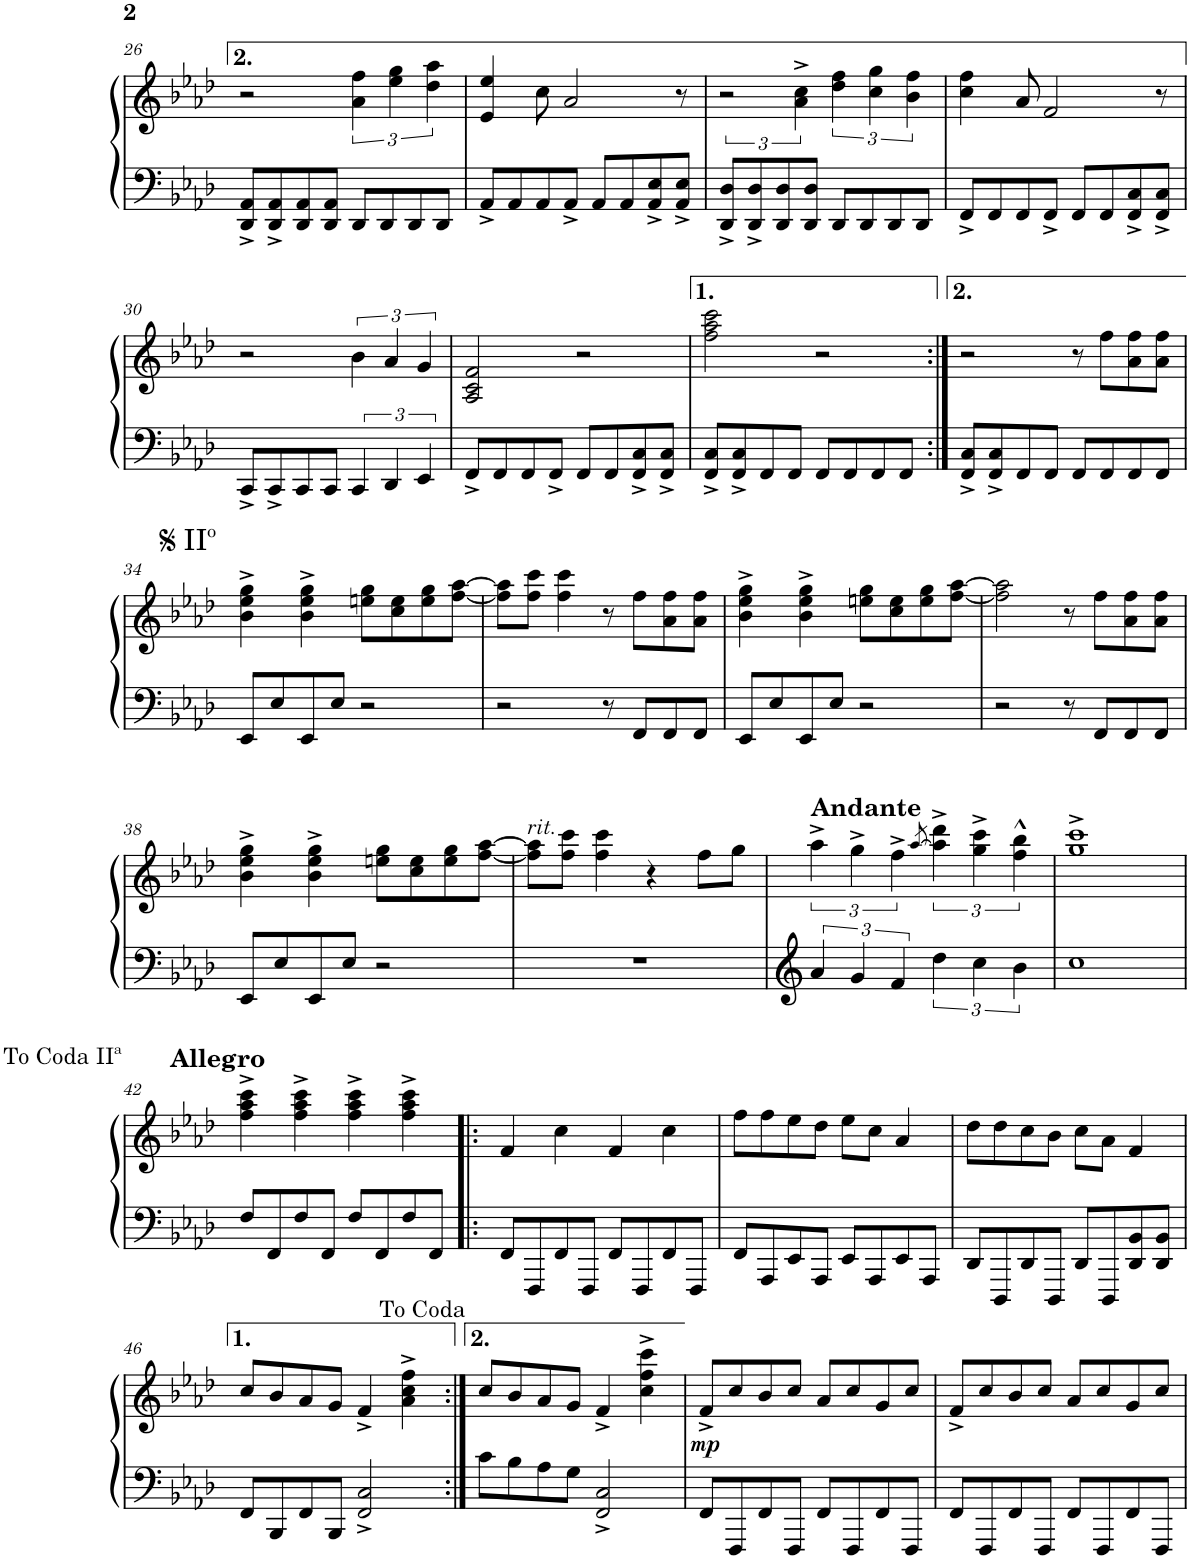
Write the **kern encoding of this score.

**kern	**kern	**dynam
*part1	*part1	*part1
*staff2	*staff1	*staff1/2
*I"Piano	*	*
*I'Pno.	*	*
!!LO:PB:g=z
*clefF4	*clefG2	*
*k[b-e-a-d-]	*k[b-e-a-d-]	*
*M4/4	*M4/4	*
=26	=26	=26
8DD-/^ 8AA-/^L	2r	.
8DD-/^ 8AA-/^	.	.
8DD-/ 8AA-/	.	.
8DD-/ 8AA-/J	.	.
8DD-/L	6a-\ 6ff\	.
8DD-/	.	.
.	6ee-\ 6gg\	.
8DD-/	.	.
.	6dd-\ 6aa-\	.
8DD-/J	.	.
=27	=27	=27
8AA-^/L	4e-/ 4ee-/	.
8AA-/	.	.
8AA-/	8cc\	.
8AA-^/J	2a-/	.
8AA-/L	.	.
8AA-/	.	.
8AA-/^ 8E-/^	.	.
8AA-/^ 8E-/^J	8r	.
=28	=28	=28
8DD-/^ 8D-/^L	3r	.
8DD-/^ 8D-/^	.	.
8DD-/ 8D-/	.	.
.	6a-\^ 6cc\^	.
8DD-/ 8D-/J	.	.
8DD-/L	6dd-\ 6ff\	.
8DD-/	.	.
.	6cc\ 6gg\	.
8DD-/	.	.
.	6b-\ 6ff\	.
8DD-/J	.	.
=29	=29	=29
8FF^/L	4cc\ 4ff\	.
8FF/	.	.
8FF/	8a-/	.
8FF^/J	2f/	.
8FF/L	.	.
8FF/	.	.
8FF/^ 8C/^	.	.
8FF/^ 8C/^J	8r	.
!!LO:LB:g=z
=30	=30	=30
8CC^/L	2r	.
8CC^/	.	.
8CC/	.	.
8CC/J	.	.
6CC/	6b-\	.
6DD-/	6a-/	.
6EE-/	6g/	.
=31	=31	=31
8FF^/L	2A-/ 2c/ 2f/	.
8FF/	.	.
8FF/	.	.
8FF^/J	.	.
8FF/L	2r	.
8FF/	.	.
8FF/^ 8C/^	.	.
8FF/^ 8C/^J	.	.
=32	=32	=32
8FF/^ 8C/^L	2ff\ 2aa-\ 2ccc\	.
8FF/^ 8C/^	.	.
8FF/	.	.
8FF/J	.	.
8FF/L	2r	.
8FF/	.	.
8FF/	.	.
8FF/J	.	.
=33:|!	=33:|!	=33:|!
8FF/^ 8C/^L	2r	.
8FF/^ 8C/^	.	.
8FF/	.	.
8FF/J	.	.
8FF/L	8r	.
8FF/	8ff\L	.
8FF/	8a-\ 8ff\	.
8FF/J	8a-\ 8ff\J	.
!!LO:LB:g=z
=34	=34	=34
8EE-/L	4b-\^ 4ee-\^ 4gg\^	.
8E-/	.	.
8EE-/	4b-\^ 4ee-\^ 4gg\^	.
8E-/J	.	.
2r	8een\ 8gg\L	.
.	8cc\ 8ee\	.
.	8ee\ 8gg\	.
.	[8ff\ [8aa-\J	.
=35	=35	=35
2r	8ff\] 8aa-\]L	.
.	8ff\ 8ccc\J	.
.	4ff\ 4ccc\	.
8r	8r	.
8FF/L	8ff\L	.
8FF/	8a-\ 8ff\	.
8FF/J	8a-\ 8ff\J	.
=36	=36	=36
8EE-/L	4b-\^ 4ee-\^ 4gg\^	.
8E-/	.	.
8EE-/	4b-\^ 4ee-\^ 4gg\^	.
8E-/J	.	.
2r	8een\ 8gg\L	.
.	8cc\ 8ee\	.
.	8ee\ 8gg\	.
.	[8ff\ [8aa-\J	.
=37	=37	=37
2r	2ff\] 2aa-\]	.
8r	8r	.
8FF/L	8ff\L	.
8FF/	8a-\ 8ff\	.
8FF/J	8a-\ 8ff\J	.
!!LO:LB:g=z
=38	=38	=38
8EE-/L	4b-\^ 4ee-\^ 4gg\^	.
8E-/	.	.
8EE-/	4b-\^ 4ee-\^ 4gg\^	.
8E-/J	.	.
2r	8een\ 8gg\L	.
.	8cc\ 8ee\	.
.	8ee\ 8gg\	.
.	[8ff\ [8aa-\J	.
=39	=39	=39
!	!LO:TX:a:i:t=rit.	!
1r	8ff\] 8aa-\]L	.
.	8ff\ 8ccc\J	.
.	4ff\ 4ccc\	.
.	4r	.
.	8ff\L	.
.	8gg\J	.
=40	=40	=40
!	!LO:TX:a:B:t=Andante	!
6a-/	6aa-^\	.
6g/	6gg^\	.
6f/	6ff^\	.
.	[8qaa-/	.
6dd-\	6aa-\]^ 6ddd-\^	.
6cc\	6gg\^ 6ccc\^	.
6b-\	6ff\^^ 6bb-\^^	.
=41	=41	=41
1cc	1gg^ 1ccc^	.
!!LO:LB:g=z
=42	=42	=42
!	!LO:TX:a:B:t=Allegro	!
8F/L	4ff\^ 4aa-\^ 4ccc\^	.
8FF/	.	.
8F/	4ff\^ 4aa-\^ 4ccc\^	.
8FF/J	.	.
8F/L	4ff\^ 4aa-\^ 4ccc\^	.
8FF/	.	.
8F/	4ff\^ 4aa-\^ 4ccc\^	.
8FF/J	.	.
!	!LO:TX:a:t=To Coda IIª	!
!LO:TX:a:t=To Coda IIª	!	!
=43!|:	=43!|:	=43!|:
8FF/L	4f/	.
8FFF/	.	.
8FF/	4cc\	.
8FFF/J	.	.
8FF/L	4f/	.
8FFF/	.	.
8FF/	4cc\	.
8FFF/J	.	.
=44	=44	=44
8FF/L	8ff\L	.
8AAA-/	8ff\	.
8EE-/	8ee-\	.
8AAA-/J	8dd-\J	.
8EE-/L	8ee-\L	.
8AAA-/	8cc\J	.
8EE-/	4a-/	.
8AAA-/J	.	.
=45	=45	=45
8DD-/L	8dd-\L	.
8DDD-/	8dd-\	.
8DD-/	8cc\	.
8DDD-/J	8b-\J	.
8DD-/L	8cc\L	.
8DDD-/	8a-\J	.
8DD-/ 8BB-/	4f/	.
8DD-/ 8BB-/J	.	.
!!LO:LB:g=z
=46	=46	=46
8FF/L	8cc/L	.
8BBB-/	8b-/	.
8FF/	8a-/	.
8BBB-/J	8g/J	.
2FF/^ 2C/^	4f^/	.
.	4a-\^ 4cc\^ 4ff\^	.
=47:|!	=47:|!	=47:|!
8c\L	8cc/L	.
8B-\	8b-/	.
8A-\	8a-/	.
8G\J	8g/J	.
2FF/^ 2C/^	4f^/	.
.	4cc\^ 4ff\^ 4ccc\^	.
=48	=48	=48
!	!	!LO:DY:b
8FF/L	8f^/L	mp
8FFF/	8cc/	.
8FF/	8b-/	.
8FFF/J	8cc/J	.
8FF/L	8a-/L	.
8FFF/	8cc/	.
8FF/	8g/	.
8FFF/J	8cc/J	.
=49	=49	=49
8FF/L	8f^/L	.
8FFF/	8cc/	.
8FF/	8b-/	.
8FFF/J	8cc/J	.
8FF/L	8a-/L	.
8FFF/	8cc/	.
8FF/	8g/	.
8FFF/J	8cc/J	.
=	=	=
*-	*-	*-
